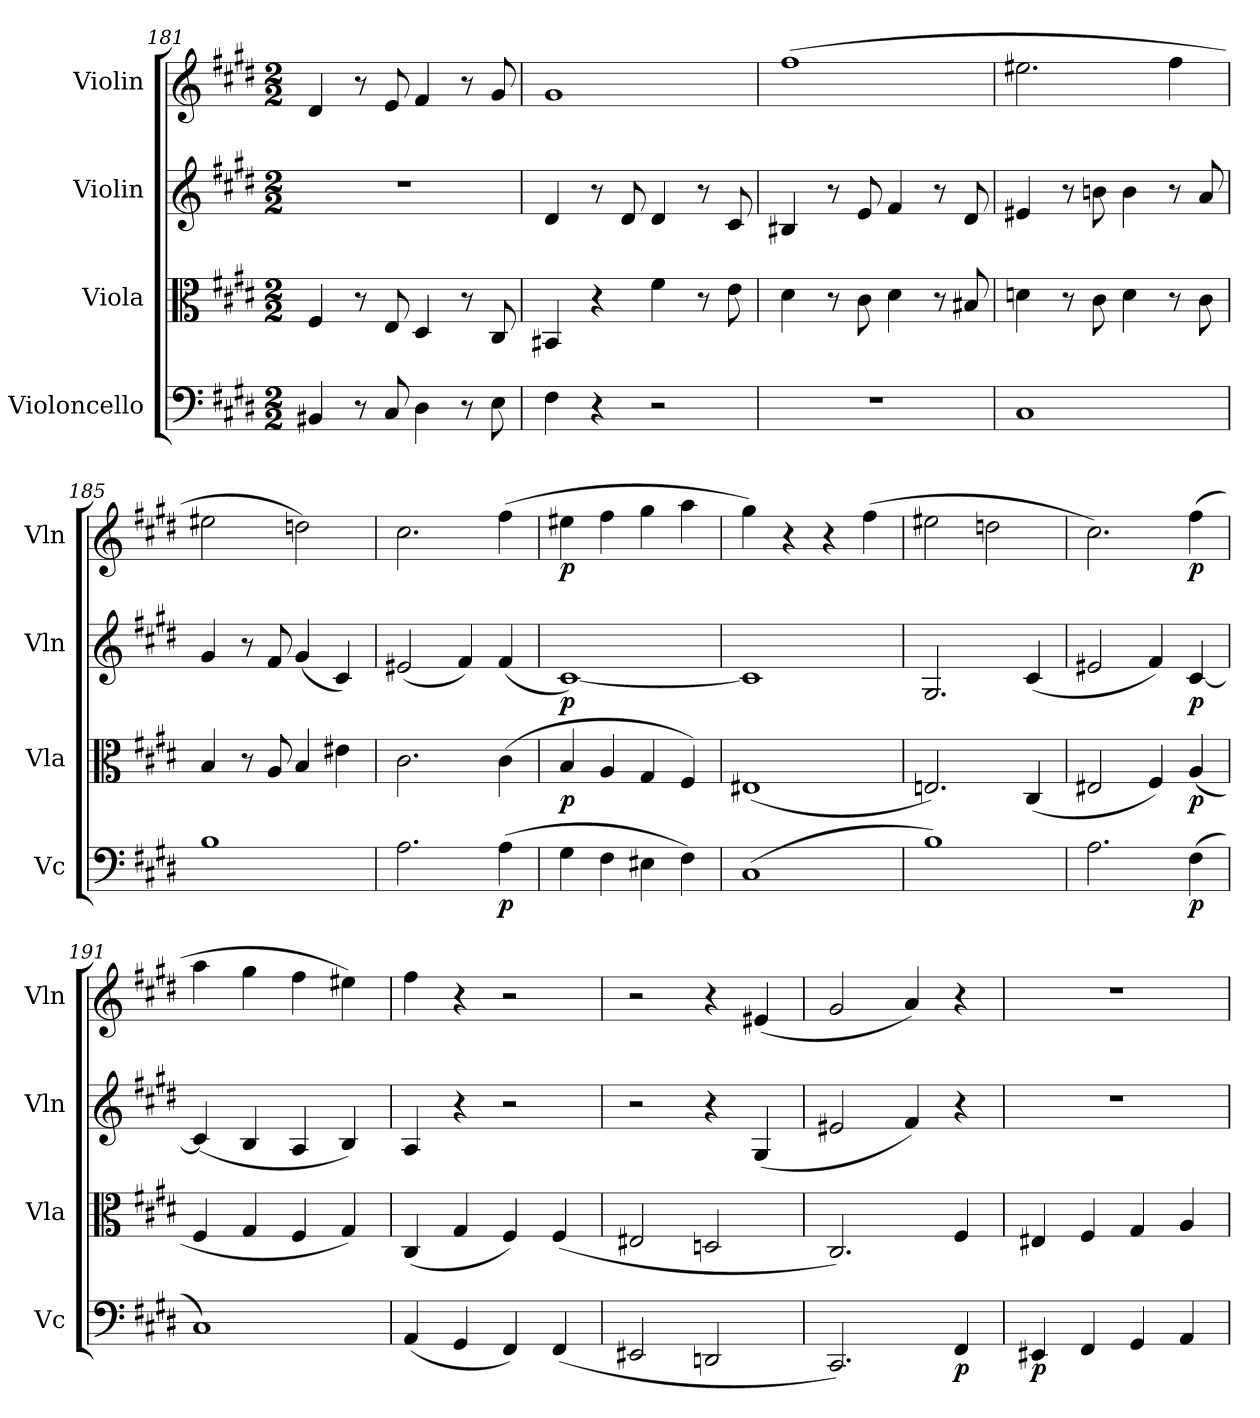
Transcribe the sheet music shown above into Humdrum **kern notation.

**kern	**dynam	**kern	**dynam	**kern	**dynam	**kern	**dynam
*part4	*part4	*part3	*part3	*part2	*part2	*part1	*part1
*staff4	*staff4	*staff3	*staff3	*staff2	*staff2	*staff1	*staff1
*I"Violoncello	*	*I"Viola	*	*I"Violin	*	*I"Violin	*
*I'Vc	*	*I'Vla	*	*I'Vln	*	*I'Vln	*
*clefF4	*	*clefC3	*	*clefG2	*	*clefG2	*
*k[f#c#g#d#]	*	*k[f#c#g#d#]	*	*k[f#c#g#d#]	*	*k[f#c#g#d#]	*
*M2/2	*	*M2/2	*	*M2/2	*	*M2/2	*
=181	=181	=181	=181	=181	=181	=181	=181
4BB#X/	.	4F#/	.	1r	.	4d#/	.
8r	.	8r	.	.	.	8r	.
8C#/	.	8E/	.	.	.	8e/	.
4D#\	.	4D#/	.	.	.	4f#/	.
8r	.	8r	.	.	.	8r	.
8E\	.	8C#/	.	.	.	8g#/	.
=182	=182	=182	=182	=182	=182	=182	=182
4F#\	.	4BB#X/	.	4d#/	.	1g#	.
4r	.	4r	.	8r	.	.	.
.	.	.	.	8d#/	.	.	.
2r	.	4f#\	.	4d#/	.	.	.
.	.	8r	.	8r	.	.	.
.	.	8e\	.	8c#/	.	.	.
=183	=183	=183	=183	=183	=183	=183	=183
1r	.	4d#\	.	4B#X/	.	(1ff#	.
.	.	8r	.	8r	.	.	.
.	.	8c#\	.	8e/	.	.	.
.	.	4d#\	.	4f#/	.	.	.
.	.	8r	.	8r	.	.	.
.	.	8B#X/	.	8d#/	.	.	.
=184	=184	=184	=184	=184	=184	=184	=184
1C#	.	4dn\	.	4e#X/	.	2.ee#X\	.
.	.	8r	.	8r	.	.	.
.	.	8c#\	.	8bn\	.	.	.
.	.	4d\	.	4b\	.	.	.
.	.	8r	.	8r	.	4ff#\	.
.	.	8c#\	.	8a/	.	.	.
=185	=185	=185	=185	=185	=185	=185	=185
1B	.	4B/	.	4g#/	.	2ee#X\	.
.	.	8r	.	8r	.	.	.
.	.	8A/	.	8f#/	.	.	.
.	.	4B/	.	(4g#/	.	2ddn\)	.
.	.	4e#X\	.	4c#/)	.	.	.
=186	=186	=186	=186	=186	=186	=186	=186
2.A\	.	2.c#\	.	(2e#X/	.	2.cc#\	.
.	.	.	.	4f#/)	.	.	.
(4A\	p	(4c#\	.	(4f#/	.	(4ff#\	.
=187	=187	=187	=187	=187	=187	=187	=187
4G#\	.	4B/	p	[1c#)	p	4ee#X\	p
4F#\	.	4A/	.	.	.	4ff#\	.
4E#X\	.	4G#/	.	.	.	4gg#\	.
4F#\)	.	4F#/)	.	.	.	4aa\	.
=188	=188	=188	=188	=188	=188	=188	=188
(1C#	.	(1E#X	.	1c#]	.	4gg#\)	.
.	.	.	.	.	.	4r	.
.	.	.	.	.	.	4r	.
.	.	.	.	.	.	(4ff#\	.
=189	=189	=189	=189	=189	=189	=189	=189
1B)	.	2.En/)	.	2.G#/	.	2ee#X\	.
.	.	.	.	.	.	2ddn\	.
.	.	(4C#/	.	(4c#/	.	.	.
=190	=190	=190	=190	=190	=190	=190	=190
2.A\	.	2E#X/	.	2e#X/	.	2.cc#\)	.
.	.	4F#/)	.	4f#/)	.	.	.
(4F#\	p	(4A/	p	[4c#/	p	(4ff#\	p
=191	=191	=191	=191	=191	=191	=191	=191
1C#)	.	4F#/	.	(4c#/]	.	4aa\	.
.	.	4G#/	.	4B/	.	4gg#\	.
.	.	4F#/	.	4A/	.	4ff#\	.
.	.	4G#/)	.	4B/)	.	4ee#X\)	.
=192	=192	=192	=192	=192	=192	=192	=192
(4AA/	.	(4C#/	.	4A/	.	4ff#\	.
4GG#/	.	4G#/	.	4r	.	4r	.
4FF#/)	.	4F#/)	.	2r	.	2r	.
(4FF#/	.	(4F#/	.	.	.	.	.
=193	=193	=193	=193	=193	=193	=193	=193
2EE#X/	.	2E#X/	.	2r	.	2r	.
2DDn/	.	2Dn/	.	4r	.	4r	.
.	.	.	.	(4G#/	.	(4e#X/	.
=194	=194	=194	=194	=194	=194	=194	=194
2.CC#/)	.	2.C#/)	.	2e#X/	.	2g#/	.
.	.	.	.	4f#/)	.	4a/)	.
4FF#/	p	4F#/	.	4r	.	4r	.
=195	=195	=195	=195	=195	=195	=195	=195
4EE#X/	p	4E#X/	.	1r	.	1r	.
4FF#/	.	4F#/	.	.	.	.	.
4GG#/	.	4G#/	.	.	.	.	.
4AA/	.	4A/	.	.	.	.	.
=	=	=	=	=	=	=	=
*-	*-	*-	*-	*-	*-	*-	*-
